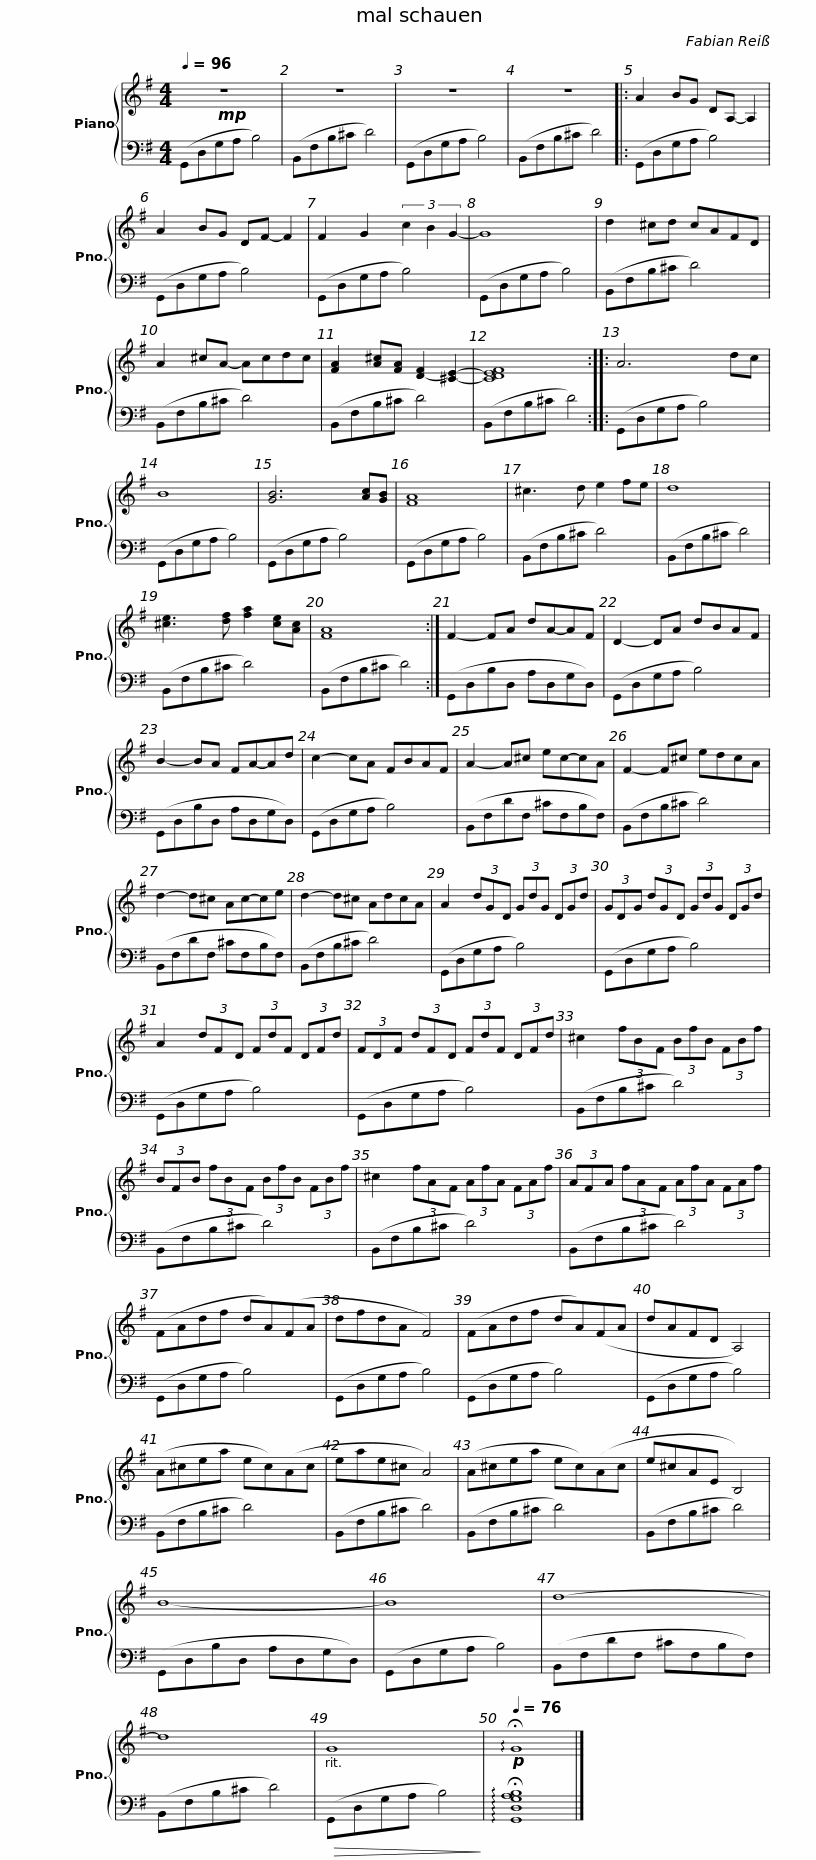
X:1
%%score { 1 | 2 }
L:1/8
Q:1/4=96
M:4/4
I:linebreak $
K:G
V:1 treble
V:2 bass
V:1
!mp! z8 | z8 | z8 | z8 |:$ A2 BG DA,- A,2 | %5
 A2 BG DF- F2 | F2 G2 (3c2 B2 G2- | G8 |$ d2 ^cd cAFD | A2 ^cA- Acdc | %10
 [FA]2 [A^c][FA] [DF]2- [^CE]2- | [CDEF]8 ::$ A6 dc | B8 | [GB]6 [Ac][GB] | %15
 [FA]8 |$ ^c3 d e2 fe | d8 | [^ce]3 [df] [fa]2 [ce][Ac] | [FA]8 :|$ %20
 F2- FA dA-AF | D2- DA dBAF | B2- BA FA-Ad | c2- cA FBAF |$ A2- A^c ec-cA | %25
 F2- F^c edcA | d2- d^c Ac-ce | d2- d^c AdcA |$ A2 (3dGD (3GdG (3DGd | (3GDG (3dGD (3GdG (3DGd |$ %30
 A2 (3dFD (3FdF (3DFd | (3FDF (3dFD (3FdF (3DFd |$ ^c2 (3fBF (3BfB (3FBf | (3BFB (3fBF (3BfB (3FBf |$ ^c2 (3fAF (3AfA (3FAf | %35
 (3AFA (3fAF (3AfA (3FAf |$ (FAdf dA)(FA | dfdA F4) | (FAdf dA)(FA | dAFD A,4) |$ %40
 (A^cea ec)(Ac | eae^c A4) | (A^cea ec)(Ac | e^cAE B,4) |$ B8- | %45
 B8 | d8- | d8 |$[Q:1/4=92] G8[Q:1/4=88][Q:1/4=84][Q:1/4=80][Q:1/4=76] |!p![Q:1/4=76] !arpeggio!!fermata!G8 |] %50
V:2
 (G,,D,G,A, B,4) | (B,,F,B,^C D4) | (G,,D,G,A, B,4) | (B,,F,B,^C D4) |:$ (G,,D,G,A, B,4) | %5
 (G,,D,G,A, B,4) | (G,,D,G,A, B,4) | (G,,D,G,A, B,4) |$ (B,,F,B,^C D4) | (B,,F,B,^C D4) | %10
 (B,,F,B,^C D4) | (B,,F,B,^C D4) ::$ (G,,D,G,A, B,4) | (G,,D,G,A, B,4) | (G,,D,G,A, B,4) | %15
 (G,,D,G,A, B,4) |$ (B,,F,B,^C D4) | (B,,F,B,^C D4) | (B,,F,B,^C D4) | (B,,F,B,^C D4) :|$ %20
 (G,,D,B,D, A,D,G,D,) | (G,,D,G,A, B,4) | (G,,D,B,D, A,D,G,D,) | (G,,D,G,A, B,4) |$ (B,,F,DF, ^CF,B,F,) | %25
 (B,,F,B,^C D4) | (B,,F,DF, ^CF,B,F,) | (B,,F,B,^C D4) |$ (G,,D,G,A, B,4) | (G,,D,G,A, B,4) |$ %30
 (G,,D,G,A, B,4) | (G,,D,G,A, B,4) |$ (B,,F,B,^C D4) | (B,,F,B,^C D4) |$ (B,,F,B,^C D4) | %35
 (B,,F,B,^C D4) |$ (G,,D,G,A, B,4) | (G,,D,G,A, B,4) | (G,,D,G,A, B,4) | (G,,D,G,A, B,4) |$ %40
 (B,,F,B,^C D4) | (B,,F,B,^C D4) | (B,,F,B,^C D4) | (B,,F,B,^C D4) |$ (G,,D,B,D, A,D,G,D,) | %45
 (G,,D,G,A, B,4) | (B,,F,DF, ^CF,B,F,) | (B,,F,B,^C D4) |$!>(! (G,,D,G,A, B,4)!>)! | !arpeggio!!fermata![G,,D,G,A,B,]8 |] %50
